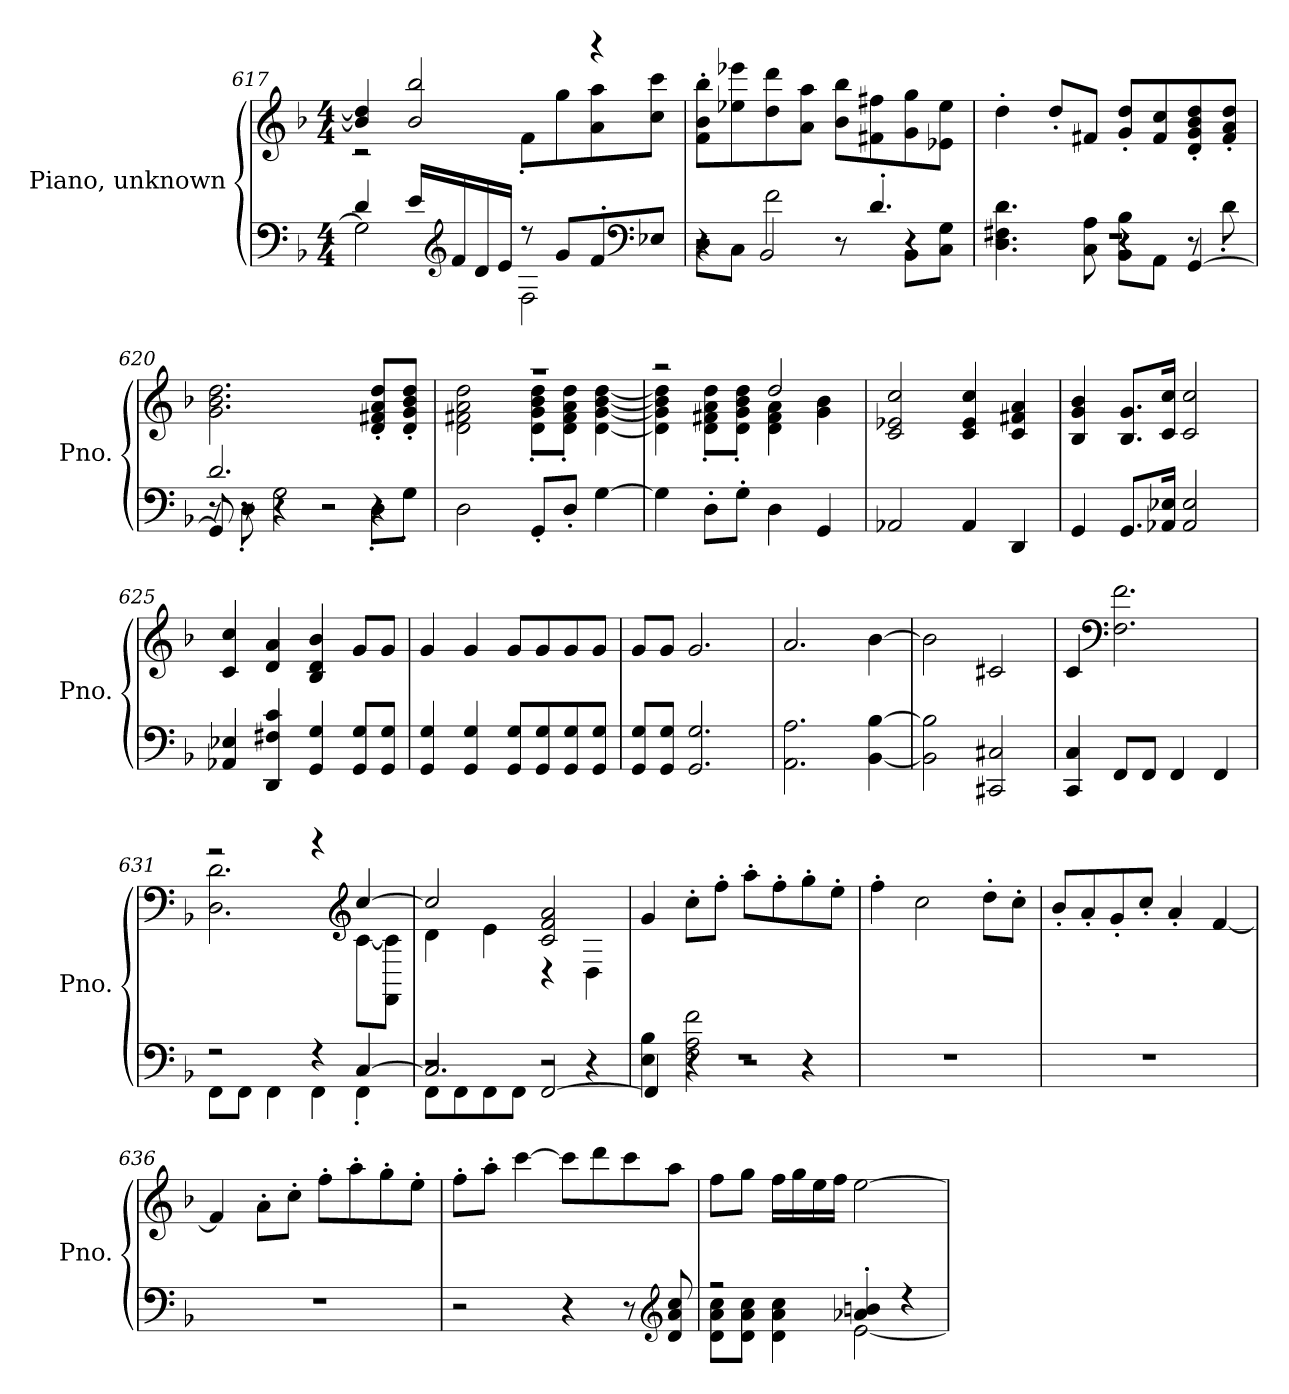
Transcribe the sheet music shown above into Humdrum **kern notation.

**kern	**kern
*part1	*part1
*staff2	*staff1
*I"Piano, unknown	*
*I'Pno.	*
*clefF4	*clefG2
*k[b-]	*k[b-]
*M4/4	*M4/4
=617	=617
*^	*^
4d/	2G\]	4b-/] 4dd/]	2r
16e/LL	.	2b-/ 2bb-/	.
*clefG2	*	*	*
16f/	.	.	.
16d/	.	.	.
16e/JJ	.	.	.
8r	2F\	.	8f'\L
8g/L	.	.	8gg\
8f'/	.	4r	8a\ 8aa\
*clefF4	*	*	*
8E-X/J	.	.	8cc\ 8ccc\J
*	*	*v	*v
!!LO:LB:g=z
=618	=618	=618
*	*^	*
2r	8D\L	4r	8f\' 8b-\' 8bb-\'L
.	8C\J	.	8ee-X\ 8eee-X\
.	2f\	2BB-/	8dd\ 8ddd\
.	.	.	8a\ 8aa\J
8r	.	.	8b-\ 8bb-\L
4.d'/	.	.	8f#X\ 8ff#X\
.	8BB-\L	4r	8g\ 8gg\
.	8C\ 8G\J	.	8e-X\ 8ee-\J
=619	=619	=619	=619
1r	4.D\ 4.F#X\ 4.d\	2r	4dd'\
.	.	.	8dd'/L
.	8C\ 8A\	.	8f#X/J
.	8BB-\ 8B-\L	4r	8g/' 8dd/'L
.	8AA\J	.	8f#/ 8cc/
.	8r	[4GG/	8d/' 8g/' 8b-/' 8dd/'
.	8d'\	.	8f#/' 8a/' 8dd/'J
=620	=620	=620	=620
2.d/	8r	8GG/]	2.g\ 2.b-\ 2.dd\
.	8D'\	8r	.
.	2G\	4r	.
.	.	2r	.
4r	8D'\L	.	8d/' 8f#X/' 8a/' 8dd/'L
.	8G'\J	.	8d/' 8g/' 8b-/' 8dd/'J
*v	*v	*v	*
=621	=621
*	*^
2D\	1r	2d\ 2f#X\ 2a\ 2dd\
8GG'/L	.	8d\' 8g\' 8b-\' 8dd\'L
8D'/J	.	8d\' 8f#\' 8a\' 8dd\'J
[4G\	.	[4d\ [4g\ [4b-\ [4dd\
=622	=622	=622
4G\]	2r	4d\] 4g\] 4b-\] 4dd\]
8D'\L	.	8d\' 8f#X\' 8a\' 8dd\'L
8G'\J	.	8d\' 8g\' 8b-\' 8dd\'J
4D\	2dd/	4d\ 4f#\ 4a\
4GG/	.	4g\ 4b-\
*	*v	*v
!!LO:PB:g=z
=623	=623
2AA-X/	2c/ 2e-X/ 2cc/
4AA-/	4c/ 4e-/ 4cc/
4DD/	4c/ 4f#X/ 4a/
=624	=624
4GG/	4B-/ 4g/ 4b-/
8.GG/L	8.B-/ 8.g/L
16AA-X/ 16E-X/Jk	16c/ 16cc/Jk
2AA-/ 2E-/	2c/ 2cc/
=625	=625
4AA-X/ 4E-X/	4c/ 4cc/
4DD/ 4F#X/ 4c/	4d/ 4a/
4GG/ 4G/	4B-/ 4d/ 4b-/
8GG/ 8G/L	8g/L
8GG/ 8G/J	8g/J
=626	=626
4GG/ 4G/	4g/
4GG/ 4G/	4g/
8GG/ 8G/L	8g/L
8GG/ 8G/	8g/
8GG/ 8G/	8g/
8GG/ 8G/J	8g/J
=627	=627
8GG/ 8G/L	8g/L
8GG/ 8G/J	8g/J
2.GG/ 2.G/	2.g/
=628	=628
2.AA\ 2.A\	2.a/
[4BB-\ [4B-\	[4b-\
=629	=629
2BB-\] 2B-\]	2b-\]
2CC#X/ 2C#X/	2c#X/
!!LO:LB:g=z
=630	=630
4CC/ 4C/	4c/
*	*clefF4
8FF/L	2.F\ 2.f\
8FF/J	.
4FF/	.
4FF/	.
=631	=631
*^	*^
2r	8FF\L	2r	2.D\ 2.d\
.	8FF\J	.	.
.	4FF\	.	.
4r	4FF\	4r	.
*	*	*clefG2	*
[4C/	4FF'\	[4cc/	[8c\L
.	.	.	8FF\ 8c\]J
=632	=632	=632	=632
*	*^	*	*
2.C/]	8FF\L	2r	2cc/]	4d\
.	8FF\	.	.	.
.	8FF\	.	.	4e\
.	8FF\J	.	.	.
.	2r	[2FF/	2c/ 2f/ 2a/	4r
4r	.	.	.	4D\
*	*	*	*v	*v
=633	=633	=633	=633
1r	4E\ 4B-\	4FF/]	4g/
.	2F\ 2A\ 2f\	4r	8cc'\L
.	.	.	8ff'\J
.	.	2r	8aa'\L
.	.	.	8ff'\
.	4r	.	8gg'\
.	.	.	8ee'\J
*v	*v	*v	*
=634	=634
1r	4ff'\
.	2cc\
.	8dd'\L
.	8cc'\J
=635	=635
1r	8b-'/L
.	8a'/
.	8g'/
.	8cc'/J
.	4a'/
.	[4f/
!!LO:LB:g=z
=636	=636
1r	4f/]
.	8a'\L
.	8cc'\J
.	8ff'\L
.	8aa'\
.	8gg'\
.	8ee'\J
=637	=637
2r	8ff'\L
.	8aa'\J
.	[4ccc\
4r	8ccc\L]
.	8ddd\
8r	8ccc\
*clefG2	*
8d/ 8a/ 8cc/	8aa\J
=638	=638
*^	*
2r	8d\ 8a\ 8cc\L	8ff\L
.	8d\ 8a\ 8cc\J	8gg\J
.	4d\ 4a\ 4cc\	16ff\LL
.	.	16gg\
.	.	16ee\
.	.	16ff\JJ
4a-X/' 4bn/'	[2e\	[2ee\
4r	.	.
*v	*v	*
=	=
*-	*-
